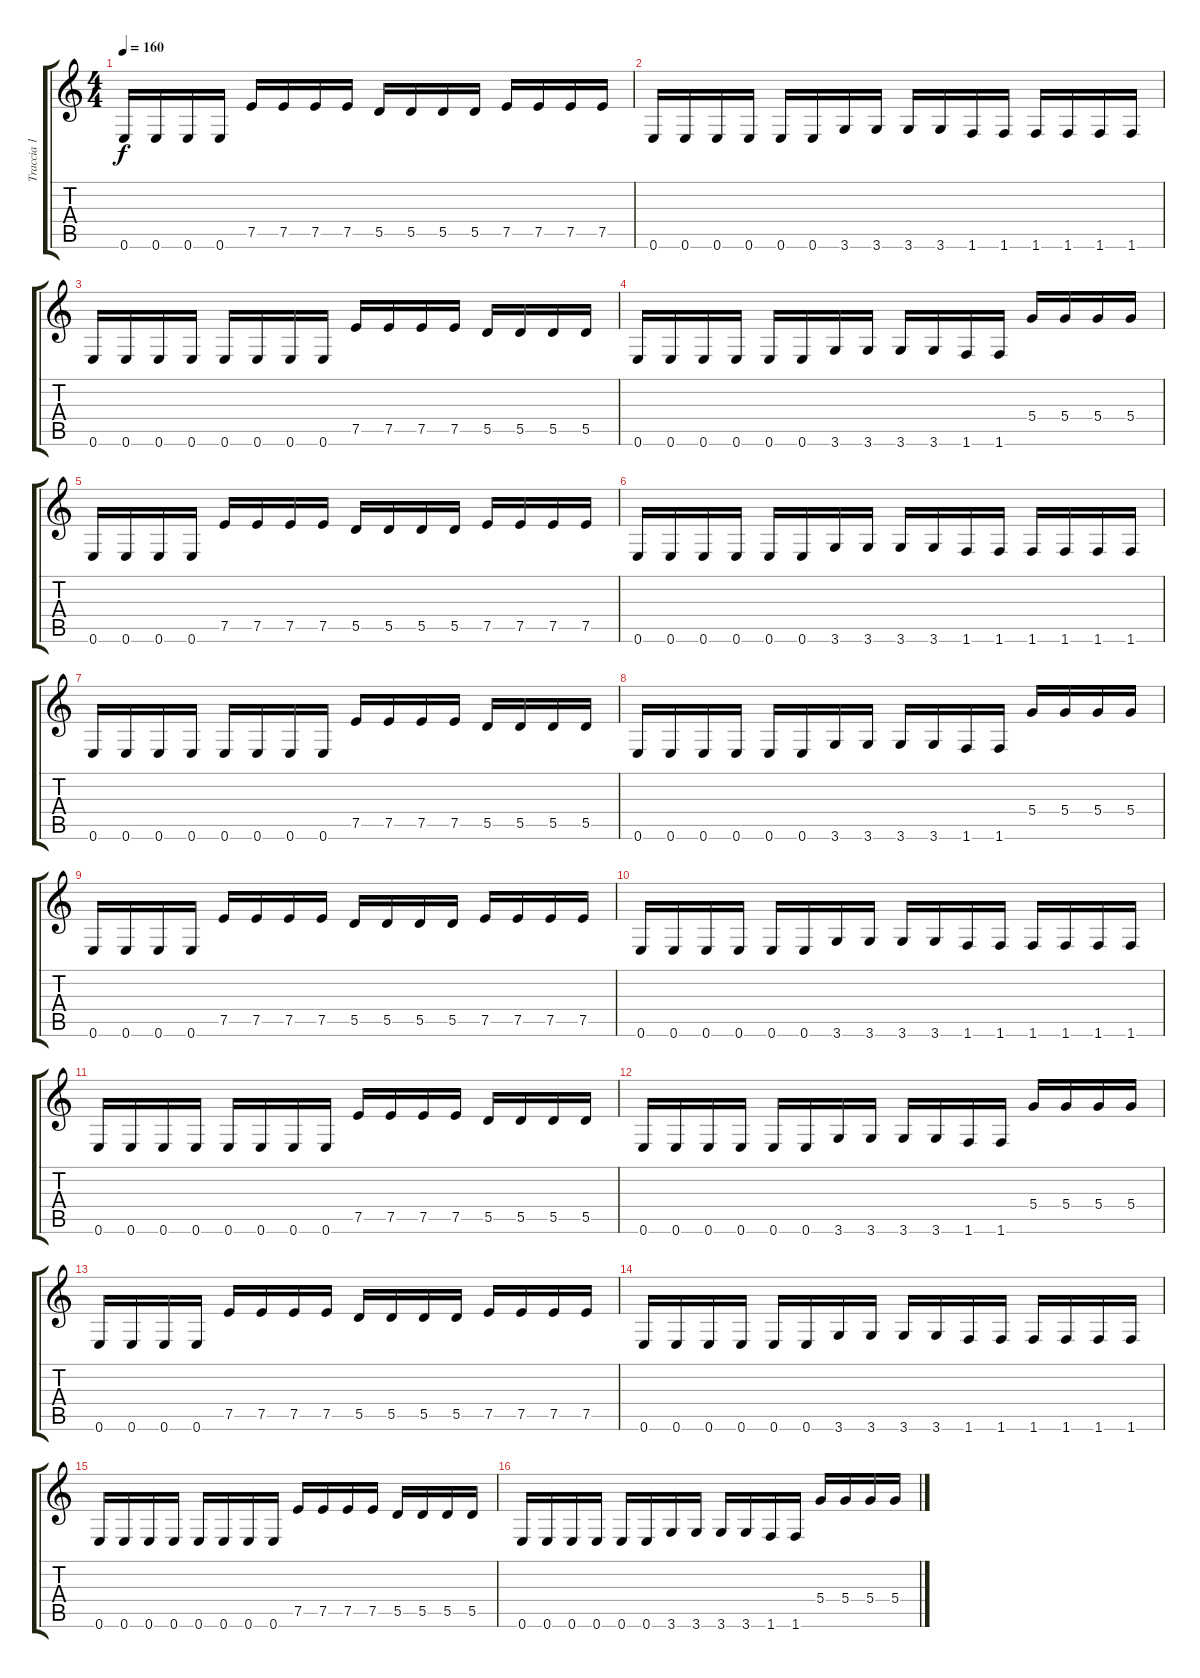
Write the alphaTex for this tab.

\track ("Traccia 1" "Traccia 1") {instrument distortionguitar}
\staff {score tabs}
\tuning (E4 B3 G3 D3 A2 E2) {hide}
\ts (4 4)
\tempo 160
\clef g2
\ks c
0.6.16{dy f} 0.6.16 0.6.16 0.6.16 7.5.16 7.5.16 7.5.16 7.5.16 5.5.16 5.5.16 5.5.16 5.5.16 7.5.16 7.5.16 7.5.16 7.5.16 |
0.6.16 0.6.16 0.6.16 0.6.16 0.6.16 0.6.16 3.6.16 3.6.16 3.6.16 3.6.16 1.6.16 1.6.16 1.6.16 1.6.16 1.6.16 1.6.16 |
0.6.16 0.6.16 0.6.16 0.6.16 0.6.16 0.6.16 0.6.16 0.6.16 7.5.16 7.5.16 7.5.16 7.5.16 5.5.16 5.5.16 5.5.16 5.5.16 |
0.6.16 0.6.16 0.6.16 0.6.16 0.6.16 0.6.16 3.6.16 3.6.16 3.6.16 3.6.16 1.6.16 1.6.16 5.4.16 5.4.16 5.4.16 5.4.16 |
0.6.16 0.6.16 0.6.16 0.6.16 7.5.16 7.5.16 7.5.16 7.5.16 5.5.16 5.5.16 5.5.16 5.5.16 7.5.16 7.5.16 7.5.16 7.5.16 |
0.6.16 0.6.16 0.6.16 0.6.16 0.6.16 0.6.16 3.6.16 3.6.16 3.6.16 3.6.16 1.6.16 1.6.16 1.6.16 1.6.16 1.6.16 1.6.16 |
0.6.16 0.6.16 0.6.16 0.6.16 0.6.16 0.6.16 0.6.16 0.6.16 7.5.16 7.5.16 7.5.16 7.5.16 5.5.16 5.5.16 5.5.16 5.5.16 |
0.6.16 0.6.16 0.6.16 0.6.16 0.6.16 0.6.16 3.6.16 3.6.16 3.6.16 3.6.16 1.6.16 1.6.16 5.4.16 5.4.16 5.4.16 5.4.16 |
0.6.16 0.6.16 0.6.16 0.6.16 7.5.16 7.5.16 7.5.16 7.5.16 5.5.16 5.5.16 5.5.16 5.5.16 7.5.16 7.5.16 7.5.16 7.5.16 |
0.6.16 0.6.16 0.6.16 0.6.16 0.6.16 0.6.16 3.6.16 3.6.16 3.6.16 3.6.16 1.6.16 1.6.16 1.6.16 1.6.16 1.6.16 1.6.16 |
0.6.16 0.6.16 0.6.16 0.6.16 0.6.16 0.6.16 0.6.16 0.6.16 7.5.16 7.5.16 7.5.16 7.5.16 5.5.16 5.5.16 5.5.16 5.5.16 |
0.6.16 0.6.16 0.6.16 0.6.16 0.6.16 0.6.16 3.6.16 3.6.16 3.6.16 3.6.16 1.6.16 1.6.16 5.4.16 5.4.16 5.4.16 5.4.16 |
0.6.16 0.6.16 0.6.16 0.6.16 7.5.16 7.5.16 7.5.16 7.5.16 5.5.16 5.5.16 5.5.16 5.5.16 7.5.16 7.5.16 7.5.16 7.5.16 |
0.6.16 0.6.16 0.6.16 0.6.16 0.6.16 0.6.16 3.6.16 3.6.16 3.6.16 3.6.16 1.6.16 1.6.16 1.6.16 1.6.16 1.6.16 1.6.16 |
0.6.16 0.6.16 0.6.16 0.6.16 0.6.16 0.6.16 0.6.16 0.6.16 7.5.16 7.5.16 7.5.16 7.5.16 5.5.16 5.5.16 5.5.16 5.5.16 |
0.6.16 0.6.16 0.6.16 0.6.16 0.6.16 0.6.16 3.6.16 3.6.16 3.6.16 3.6.16 1.6.16 1.6.16 5.4.16 5.4.16 5.4.16 5.4.16
